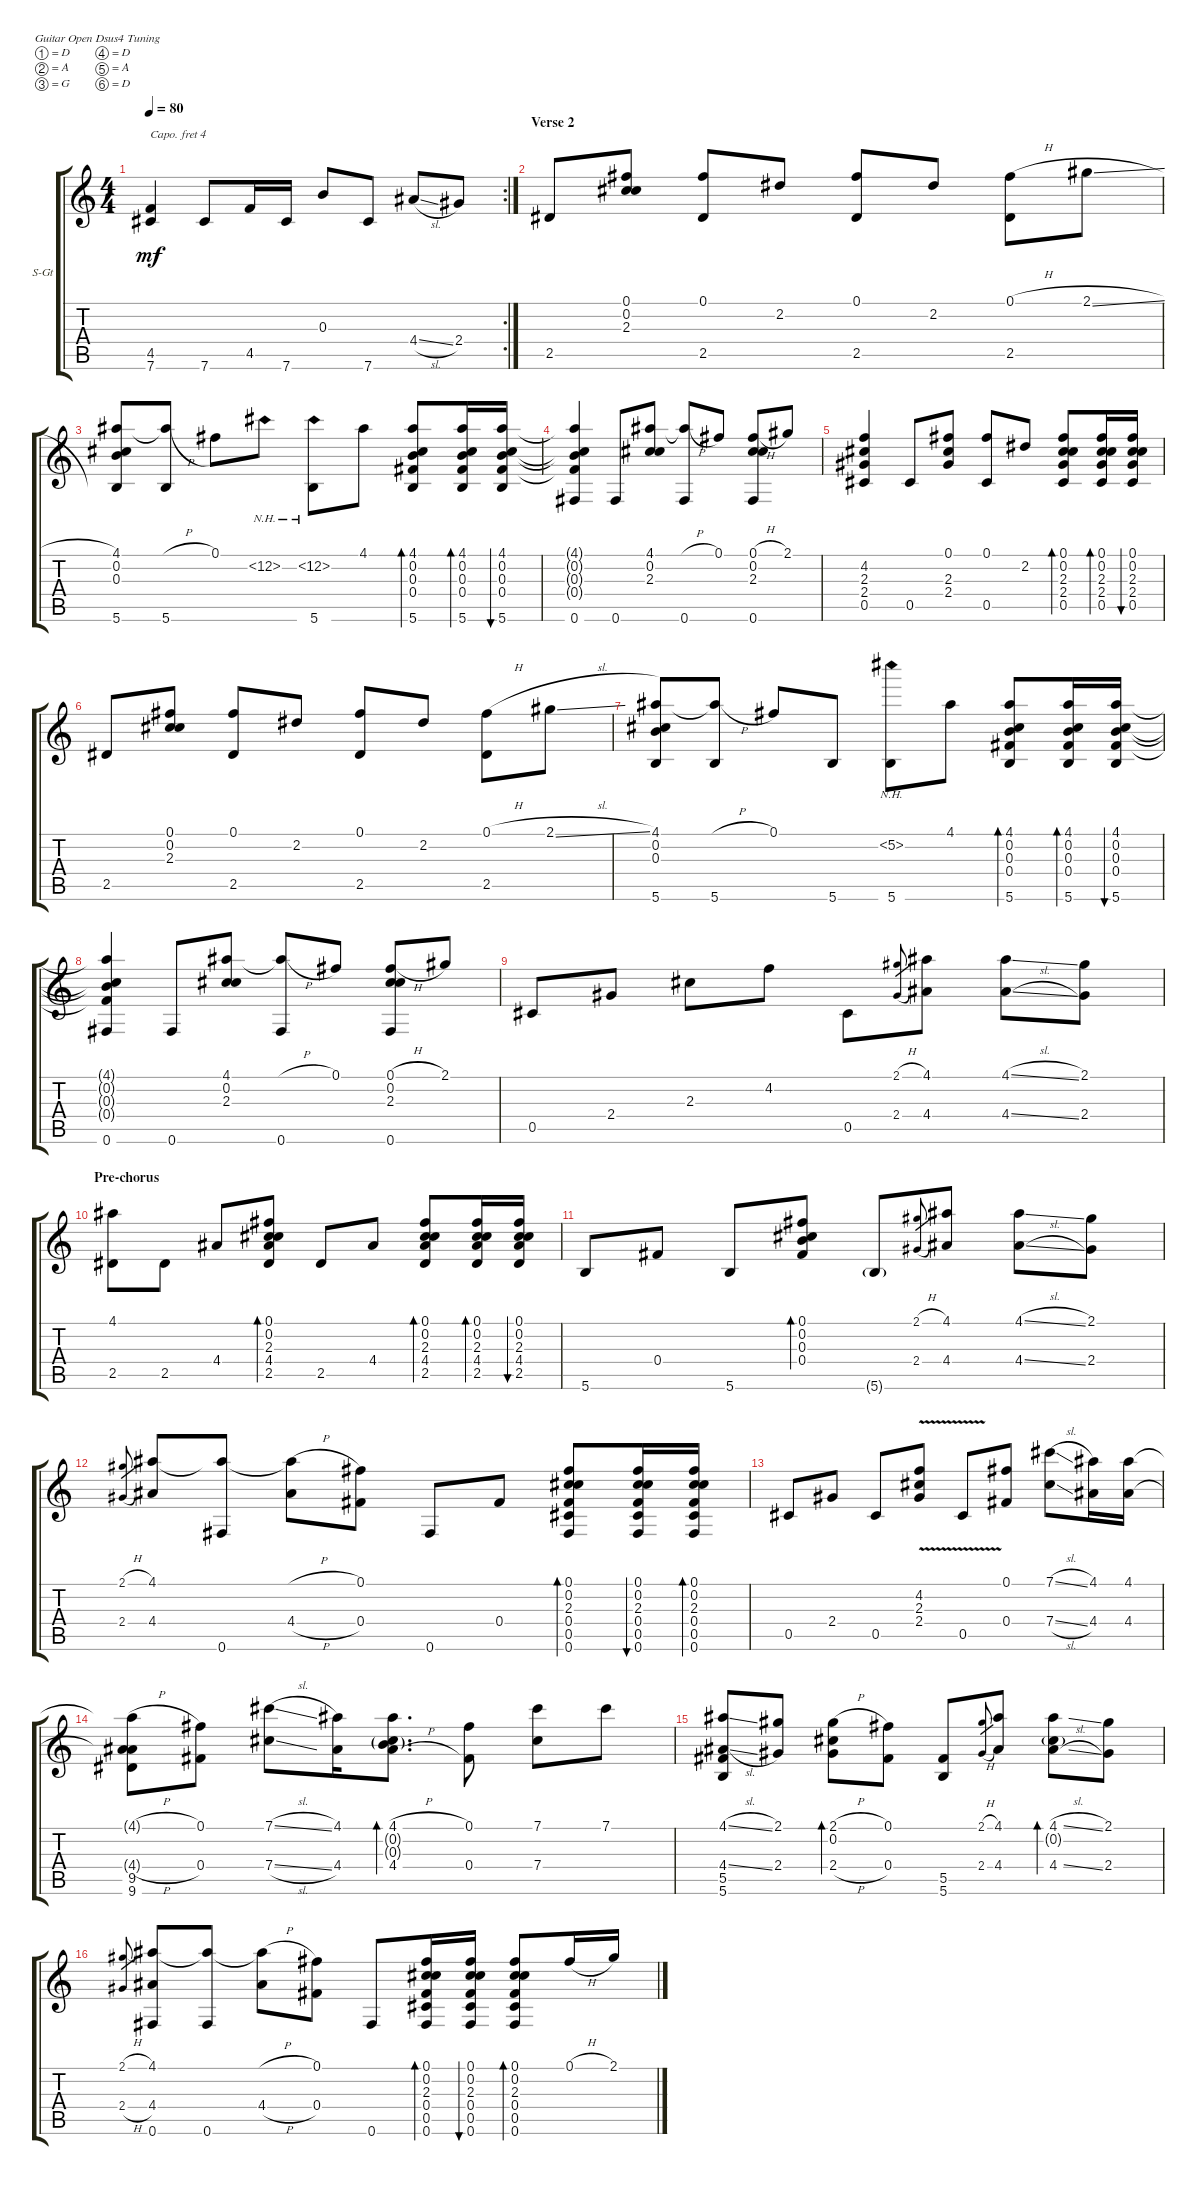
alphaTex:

\defaultSystemsLayout 4
\bracketExtendMode groupsimilarinstruments
\firstSystemTrackNameOrientation horizontal
\otherSystemsTrackNameOrientation horizontal
\track ("Steel Guitar" "S-Gt") {instrument acousticguitarsteel}
\staff {score tabs}
\capo 4
\tuning (D4 A3 G3 D3 A2 D2)
\rc 2
\ts (4 4)
\tempo 80
\clef g2
\ks c
(7.6 4.5).4{dy mf} 7.6.8 4.5.16 7.6.16 0.3.8 7.6.8 4.4{sl}.8 2.4.8 |
\section ("" "Verse 2")
2.5.8 (0.1 0.2 2.3).8 (0.1 2.5).8 2.2.8 (0.1 2.5).8 2.2.8 (0.1{h} 2.5).8 2.1{sl}.8 |
(4.1 0.2 0.3 5.6).8 (5.6 4.1{h t}).8 0.1.8 12.2{nh}.8 (12.2{nh} 5.6).8 4.1.8 (4.1 0.2 0.3 0.4 5.6).8{bd 72} (4.1 0.2 0.3 0.4 5.6).16{bd 72} (4.1 0.2 0.3 0.4 5.6).16{bu 72} |
(0.6 4.1{t} 0.2{t} 0.3{t} 0.4{t}).4 0.6.8 (4.1 0.2 2.3).8 (0.6 4.1{h t}).8 0.1.8 (0.1{h} 0.2 2.3 0.6).8 2.1.8 |
(4.2 2.3 2.4 0.5).4 0.5.8 (2.4 2.3 0.1).8 (0.1 0.5).8 2.2.8 (0.1 0.2 2.3 2.4 0.5).8{bd 72} (0.1 0.2 2.3 2.4 0.5).16{bd 72} (0.1 0.2 2.3 2.4 0.5).16{bu 72} |
2.5.8 (0.1 0.2 2.3).8 (0.1 2.5).8 2.2.8 (0.1 2.5).8 2.2.8 (0.1{h} 2.5).8 2.1{sl}.8 |
(4.1 0.2 0.3 5.6).8 (5.6 4.1{h t}).8 0.1.8 5.6.8 (5.6 5.2{nh}).8 4.1.8 (4.1 0.2 0.3 0.4 5.6).8{bd 72} (4.1 0.2 0.3 0.4 5.6).16{bd 72} (4.1 0.2 0.3 5.6 0.4).16{bu 72} |
(0.6 4.1{t} 0.2{t} 0.3{t} 0.4{t}).4 0.6.8 (4.1 0.2 2.3).8 (0.6 4.1{h t}).8 0.1.8 (0.1{h} 0.2 2.3 0.6).8 2.1.8 |
0.5.8 2.4.8 2.3.8 4.2.8 0.5.8 (2.1{h} 2.4{h}).8{gr} (4.4 4.1).8 (4.1{sl} 4.4{sl}).8 (2.4 2.1).8 |
\section ("" "Pre-chorus")
(4.1 2.5).8 2.5.8 4.4.8 (2.5 4.4 2.3 0.2 0.1).8{bd 72} 2.5.8 4.4.8 (2.5 4.4 2.3 0.2 0.1).8{bd 72} (4.4 2.5 2.3 0.1 0.2).16{bd 72} (0.1 0.2 2.3 4.4 2.5).16{bu 72} |
\scale
0.221656 5.6.8 0.4.8 5.6.8 (0.1 0.2 0.3 0.4).8{bd 72} 5.6{g}.8 (2.1{h} 2.4{h}).8{gr} (4.4 4.1).8 (4.1{sl} 4.4{sl}).8 (2.4 2.1).8 |
\scale
0.30775 (2.1{h} 2.4{h}).8{gr} (4.1 4.4).8 (0.6 4.1{t}).8 (4.4{h} 4.1{h t}).8 (0.1 0.4).8 0.6.8 0.4.8 (0.1 0.2 2.3 0.4 0.5 0.6).8{bd 72} (0.6 0.5 0.4 2.3 0.2 0.1).16{bu 72} (0.6 0.5 0.4 2.3 0.2 0.1).16{bd 72} |
\scale
0.248281 0.5.8 2.4.8 0.5.8 (4.2{v} 2.3{v} 2.4{v}).8 0.5{v}.8 (0.1 0.4).8 (7.4{sl} 7.1{sl}).8 (4.1 4.4).16 (4.4 4.1).16 |
(9.6 9.5 4.4{h t} 4.1{h t}).8 (0.1 0.4).8 (7.4{sl} 7.1{sl}).8 (4.1 4.4).16 (4.1{h} 4.4{h} 0.2{g} 0.3{g}).8{d bd 71} (0.1 0.4).8 (7.1 7.4).8 7.1.8 |
\scale
0.244141 (5.6 5.5 4.1{sl} 4.4{sl}).8 (2.1 2.4).8 (2.4{h} 2.1{h} 0.2).8{bd 72} (0.1 0.4).8 (5.6 5.5).8 (2.1{h} 2.4{h}).8{gr} (4.4 4.1).8 (4.1{sl} 0.2{g} 4.4{sl}).8{bd 70} (2.1 2.4).8 |
\scale
0.269992 (2.4{h} 2.1{h}).8{gr} (4.1 4.4 0.6).8 (0.6 4.1{t}).8 (4.4{h} 4.1{h t}).8 (0.1 0.4).8 0.6.8 (0.6 0.5 2.3 0.2 0.1 0.4).16{bd 69} (0.1 0.2 2.3 0.4 0.5 0.6).16{bu 67} (0.2 0.1 2.3 0.4 0.5 0.6).8{bd 66} 0.1{h}.16 2.1.16
